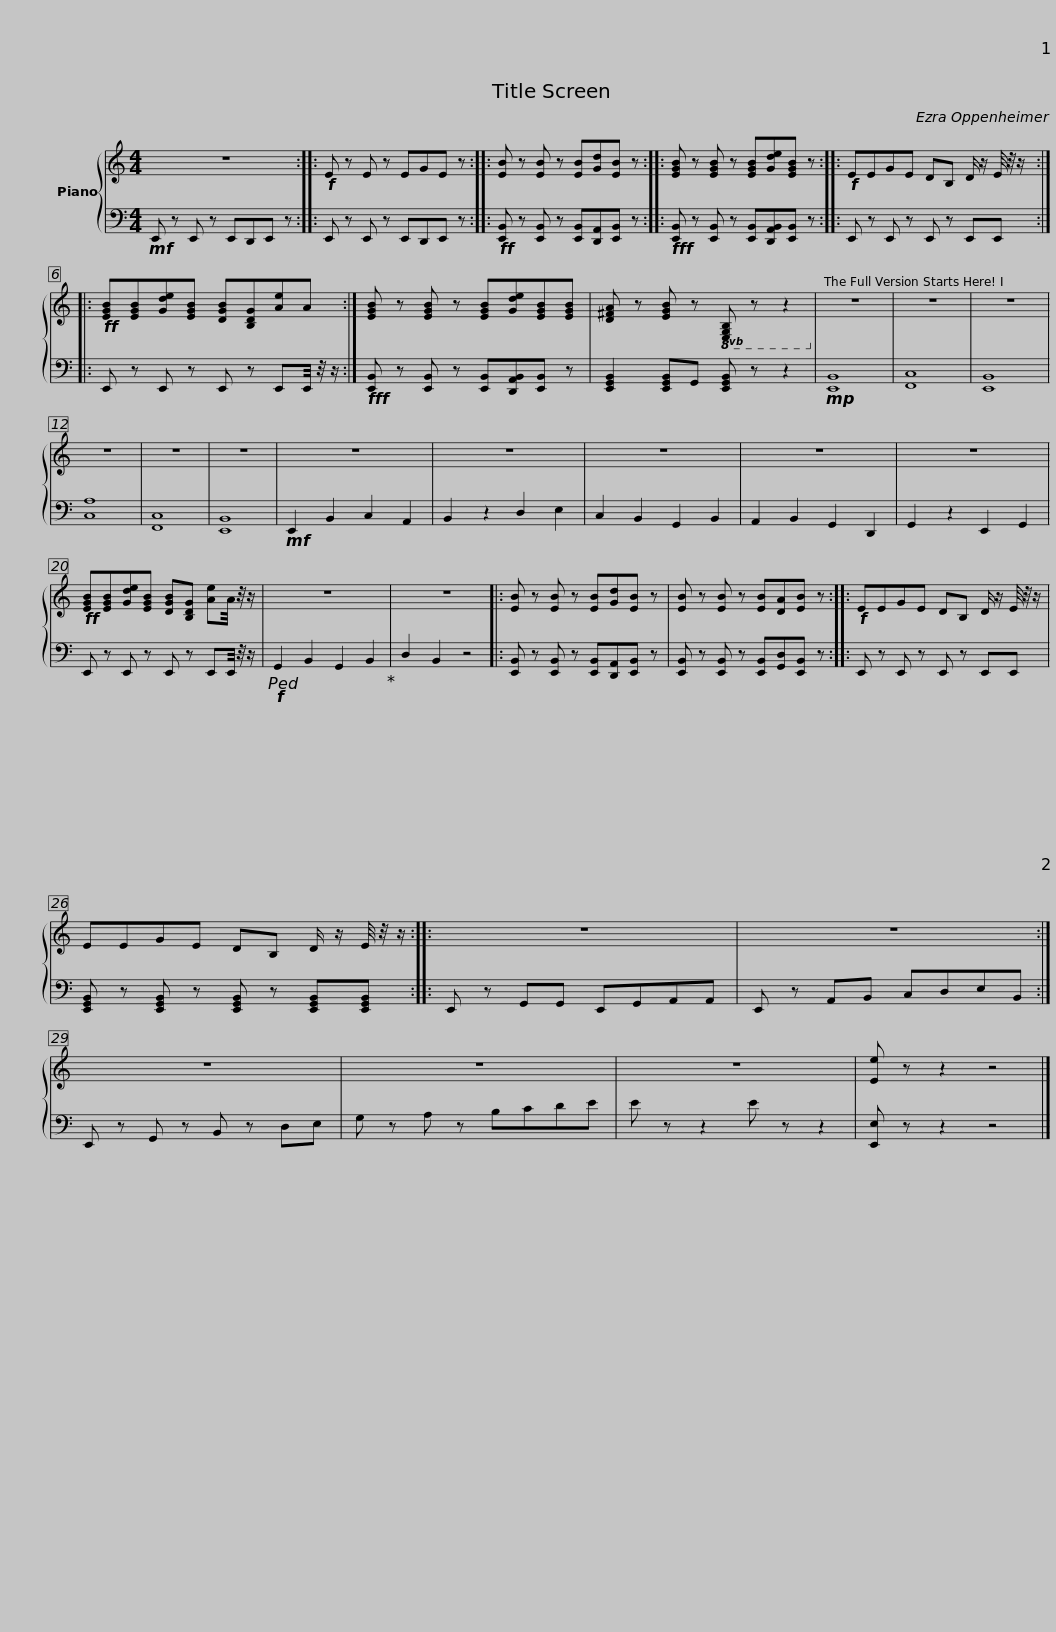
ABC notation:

X:1
%%score { 1 | 2 }
L:1/8
M:4/4
I:linebreak $
K:C
V:1 treble
V:2 bass
V:1
 z8 ::!f! E z E z EGE z :: [EB] z [EB] z [EB][Gd][EB] z :: [EGB] z [EGB] z [EGB][Gde][EGB] z ::$!f! EEGE DB, D/ z/ E/4 z/4 z/ :: %5
!ff! [EGB][EGB][Gde][EGB] [DGB][B,DG][Ae]A :| [EGB] z [EGB] z [EGB][Gde][EGB][EGB] | [D^FA] z [EGB] z!8vb(! [E,G,B,] z z2!8vb)! |$ z8 | z8 | %10
 z8 | z8 | z8 | z8 | z8 | %15
 z8 | z8 | z8 | z8 |$!ff! [EGB][EGB][Gde][EGB] [DGB][B,DG] [Ae]A/4 z/4 z/ | %20
 z8 | z8 |: [EB] z [EB] z [EB][Gd][EB] z | [EB] z [EB] z [EB][DA][EB] z ::$!f! EEGE DB, D/ z/ E/4 z/4 z/ | %25
 EEGE DB, D/ z/ E/4 z/4 z/ :: z8 | z8 :|$ z8 | z8 | %30
 z8 | [Ee] z z2 z4 |] %32
V:2
!mf! E,, z E,, z E,,D,,E,, z :: E,, z E,, z E,,D,,E,, z ::!ff! [E,,B,,] z [E,,B,,] z [E,,B,,][D,,A,,][E,,B,,] z ::!fff! [E,,B,,] z [E,,B,,] z [E,,B,,][D,,A,,B,,][E,,B,,] z ::$ E,, z E,, z E,, z E,,E,, :: %5
 E,, z E,, z E,, z E,,E,,/4 z/4 z/ :|!fff! [E,,B,,] z [E,,B,,] z [E,,B,,][D,,A,,B,,][E,,B,,] z | [E,,G,,B,,]2 [E,,G,,B,,]G,, [E,,G,,B,,] z z2 |$!mp! [E,,B,,]8 | [F,,C,]8 | %10
 [E,,B,,]8 | [C,A,]8 | [F,,C,]8 | [E,,B,,]8 |!mf! E,,2 B,,2 C,2 A,,2 | %15
 B,,2 z2 D,2 E,2 | C,2 B,,2 G,,2 B,,2 | A,,2 B,,2 G,,2 D,,2 | G,,2 z2 E,,2 G,,2 |$ E,, z E,, z E,, z E,,E,,/4 z/4 z/ | %20
!f!!ped! G,,2 B,,2 G,,2 B,,2!ped-up! | D,2 B,,2 z4 |: [E,,B,,] z [E,,B,,] z [E,,B,,][D,,A,,][E,,B,,] z | [E,,B,,] z [E,,B,,] z [E,,B,,][G,,D,][E,,B,,] z ::$ E,, z E,, z E,, z E,,E,, | %25
 [E,,G,,B,,] z [E,,G,,B,,] z [E,,G,,B,,] z [E,,G,,B,,][E,,G,,B,,] :: E,, z G,,G,, E,,G,,A,,A,, | E,, z A,,B,, C,D,E,B,, :|$ E,, z G,, z B,, z D,E, | G, z A, z B,CDE | %30
 E z z2 E z z2 | [E,,E,] z z2 z4 |] %32
